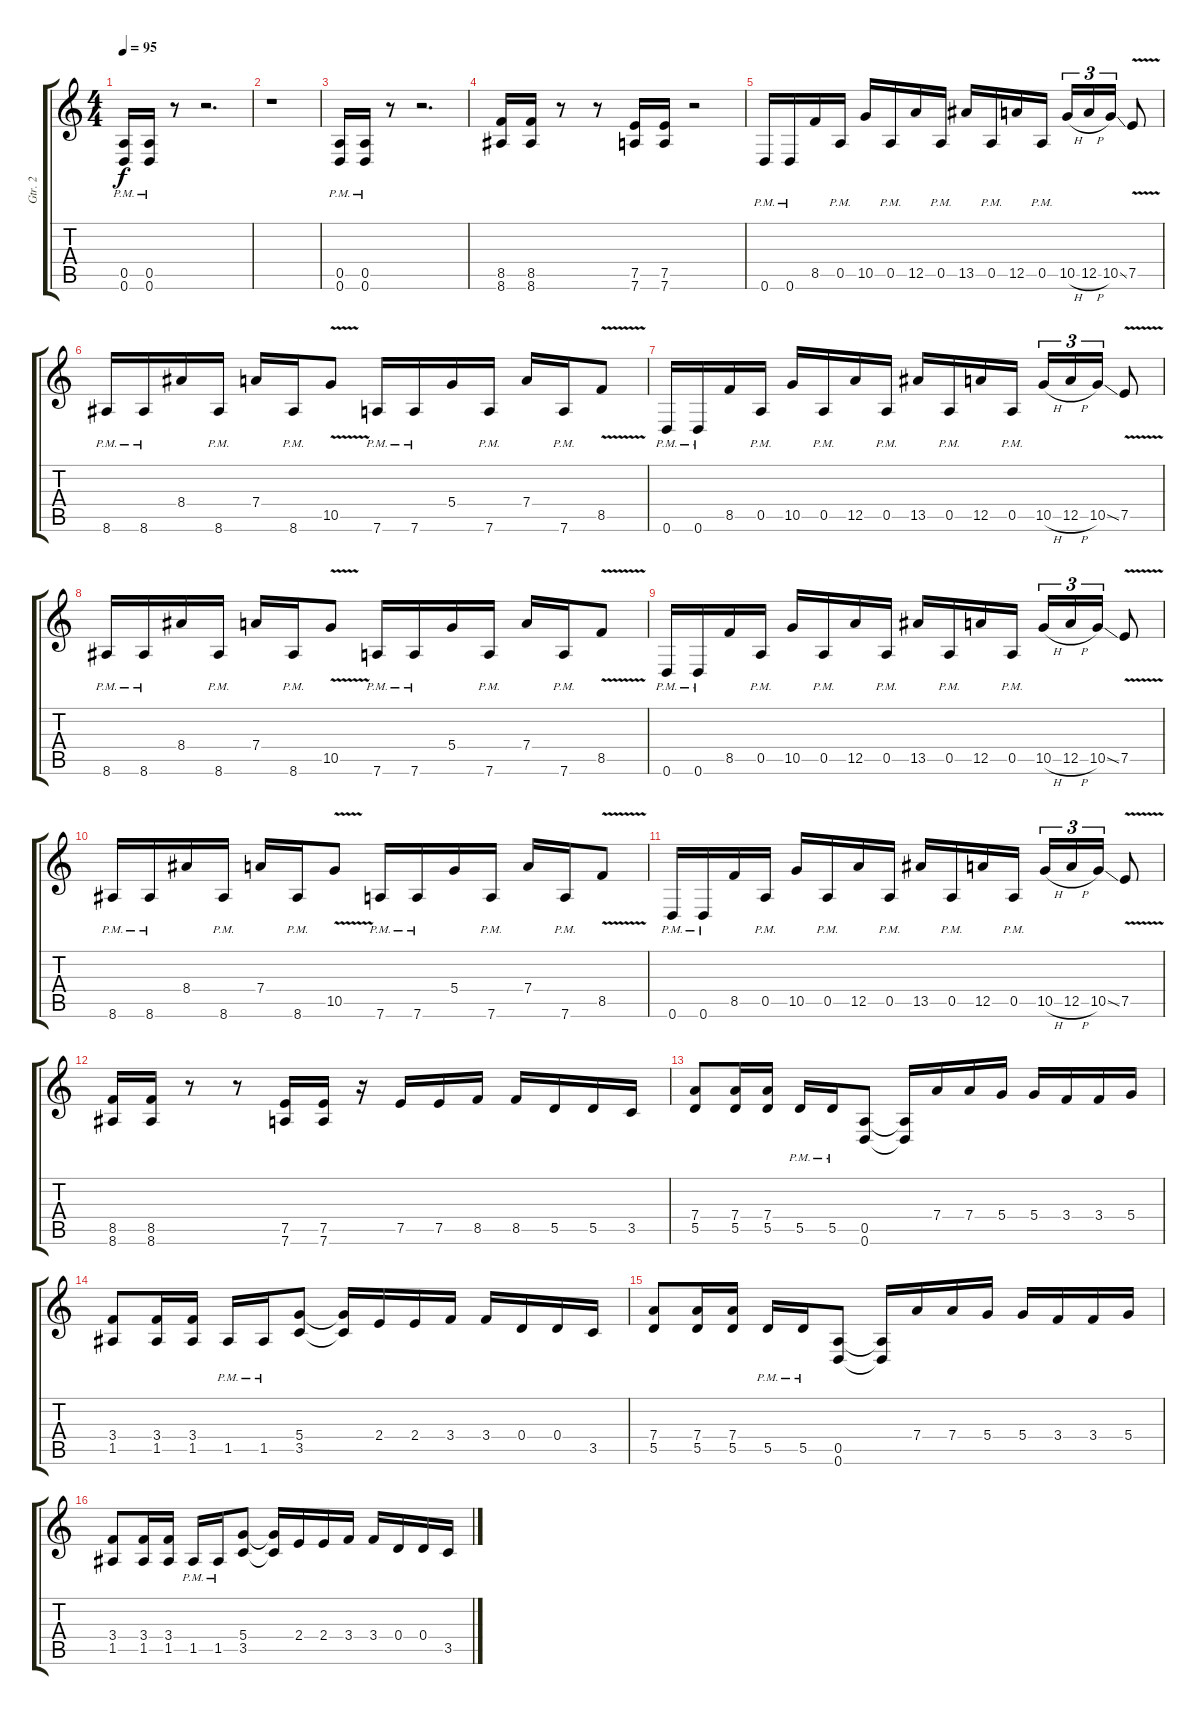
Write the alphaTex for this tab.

\track ("Gtr. 2" "Gtr. 2") {instrument distortionguitar}
\staff {score tabs}
\tuning (E4 B3 G3 D3 A2 D2) {hide}
\ts (4 4)
\tempo 95
\clef g2
\ks c
(0.5{pm} 0.6{pm}).16{dy f instrument distortionguitar} (0.5{pm} 0.6{pm}).16 r.8 r.2{d} |
r.1 |
(0.5{pm} 0.6{pm}).16 (0.5{pm} 0.6{pm}).16 r.8 r.2{d} |
(8.5 8.6).16 (8.5 8.6).16 r.8 r.8 (7.5 7.6).16 (7.5 7.6).16 r.2 |
0.6{pm}.16 0.6{pm}.16 8.5.16 0.5{pm}.16 10.5.16 0.5{pm}.16 12.5.16 0.5{pm}.16 13.5.16 0.5{pm}.16 12.5.16 0.5{pm}.16 10.5{h}.16{tu (3 2)} 12.5{h}.16{tu (3 2)} 10.5{ss}.16{tu (3 2)} 7.5{v}.8 |
8.6{pm}.16 8.6{pm}.16 8.4.16 8.6{pm}.16 7.4.16 8.6{pm}.16 10.5{v}.8 7.6{pm}.16 7.6{pm}.16 5.4.16 7.6{pm}.16 7.4.16 7.6{pm}.16 8.5{v}.8 |
0.6{pm}.16 0.6{pm}.16 8.5.16 0.5{pm}.16 10.5.16 0.5{pm}.16 12.5.16 0.5{pm}.16 13.5.16 0.5{pm}.16 12.5.16 0.5{pm}.16 10.5{h}.16{tu (3 2)} 12.5{h}.16{tu (3 2)} 10.5{ss}.16{tu (3 2)} 7.5{v}.8 |
8.6{pm}.16 8.6{pm}.16 8.4.16 8.6{pm}.16 7.4.16 8.6{pm}.16 10.5{v}.8 7.6{pm}.16 7.6{pm}.16 5.4.16 7.6{pm}.16 7.4.16 7.6{pm}.16 8.5{v}.8 |
0.6{pm}.16 0.6{pm}.16 8.5.16 0.5{pm}.16 10.5.16 0.5{pm}.16 12.5.16 0.5{pm}.16 13.5.16 0.5{pm}.16 12.5.16 0.5{pm}.16 10.5{h}.16{tu (3 2)} 12.5{h}.16{tu (3 2)} 10.5{ss}.16{tu (3 2)} 7.5{v}.8 |
8.6{pm}.16 8.6{pm}.16 8.4.16 8.6{pm}.16 7.4.16 8.6{pm}.16 10.5{v}.8 7.6{pm}.16 7.6{pm}.16 5.4.16 7.6{pm}.16 7.4.16 7.6{pm}.16 8.5{v}.8 |
0.6{pm}.16 0.6{pm}.16 8.5.16 0.5{pm}.16 10.5.16 0.5{pm}.16 12.5.16 0.5{pm}.16 13.5.16 0.5{pm}.16 12.5.16 0.5{pm}.16 10.5{h}.16{tu (3 2)} 12.5{h}.16{tu (3 2)} 10.5{ss}.16{tu (3 2)} 7.5{v}.8 |
(8.5 8.6).16 (8.5 8.6).16 r.8 r.8 (7.5 7.6).16 (7.5 7.6).16 r.16 7.5.16 7.5.16 8.5.16 8.5.16 5.5.16 5.5.16 3.5.16 |
(7.4 5.5).8 (7.4 5.5).16 (7.4 5.5).16 5.5{pm}.16 5.5{pm}.16 (0.5 0.6).8 (0.5{t} 0.6{t}).16 7.4.16 7.4.16 5.4.16 5.4.16 3.4.16 3.4.16 5.4.16 |
(3.4 1.5).8 (3.4 1.5).16 (3.4 1.5).16 1.5{pm}.16 1.5{pm}.16 (5.4 3.5).8 (5.4{t} 3.5{t}).16 2.4.16 2.4.16 3.4.16 3.4.16 0.4.16 0.4.16 3.5.16 |
(7.4 5.5).8 (7.4 5.5).16 (7.4 5.5).16 5.5{pm}.16 5.5{pm}.16 (0.5 0.6).8 (0.5{t} 0.6{t}).16 7.4.16 7.4.16 5.4.16 5.4.16 3.4.16 3.4.16 5.4.16 |
(3.4 1.5).8 (3.4 1.5).16 (3.4 1.5).16 1.5{pm}.16 1.5{pm}.16 (5.4 3.5).8 (5.4{t} 3.5{t}).16 2.4.16 2.4.16 3.4.16 3.4.16 0.4.16 0.4.16 3.5.16
